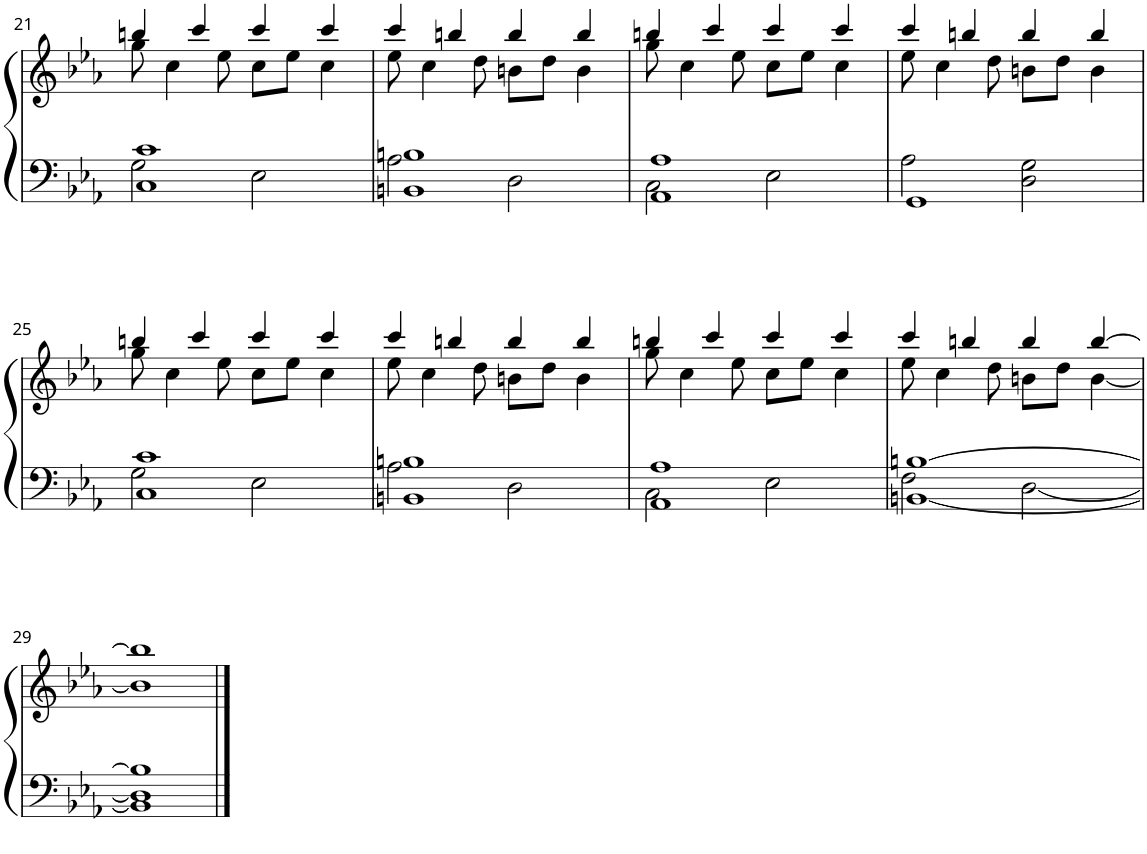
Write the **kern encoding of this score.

**kern	**kern
*part1	*part1
*staff2	*staff1
*I"Klavier	*
*I'Klav.	*
!!LO:PB:g=z
*clefF4	*clefG2
*k[b-e-a-]	*k[b-e-a-]
*M4/4	*M4/4
=21	=21
*^	*^
1C 1c	2G\	4bbn/	8gg\
.	.	.	4cc\
.	.	4ccc/	.
.	.	.	8ee-\
.	2E-\	4ccc/	8cc\L
.	.	.	8ee-\J
.	.	4ccc/	4cc\
=22	=22	=22	=22
1BBn 1Bn	2A-\	4ccc/	8ee-\
.	.	.	4cc\
.	.	4bbn/	.
.	.	.	8dd\
.	2D\	4bb/	8bn\L
.	.	.	8dd\J
.	.	4bb/	4b\
=23	=23	=23	=23
1AA- 1A-	2C\	4bbn/	8gg\
.	.	.	4cc\
.	.	4ccc/	.
.	.	.	8ee-\
.	2E-\	4ccc/	8cc\L
.	.	.	8ee-\J
.	.	4ccc/	4cc\
=24	=24	=24	=24
1GG	2A-\	4ccc/	8ee-\
.	.	.	4cc\
.	.	4bbn/	.
.	.	.	8dd\
.	2D\ 2G\	4bb/	8bn\L
.	.	.	8dd\J
.	.	4bb/	4b\
!!LO:LB:g=z	!!
=25	=25	=25	=25
1C 1c	2G\	4bbn/	8gg\
.	.	.	4cc\
.	.	4ccc/	.
.	.	.	8ee-\
.	2E-\	4ccc/	8cc\L
.	.	.	8ee-\J
.	.	4ccc/	4cc\
=26	=26	=26	=26
1BBn 1Bn	2A-\	4ccc/	8ee-\
.	.	.	4cc\
.	.	4bbn/	.
.	.	.	8dd\
.	2D\	4bb/	8bn\L
.	.	.	8dd\J
.	.	4bb/	4b\
=27	=27	=27	=27
1AA- 1A-	2C\	4bbn/	8gg\
.	.	.	4cc\
.	.	4ccc/	.
.	.	.	8ee-\
.	2E-\	4ccc/	8cc\L
.	.	.	8ee-\J
.	.	4ccc/	4cc\
=28	=28	=28	=28
[<1BBn [1Bn	2F\	4ccc/	8ee-\
.	.	.	4cc\
.	.	4bbn/	.
.	.	.	8dd\
.	[2D\	4bb/	8bn\L
.	.	.	8dd\J
.	.	[4bb/	[4b\
*v	*v	*	*
*	*v	*v
!!LO:LB:g=z
=29	=29
1BB] 1D] 1B]	1b] 1bb]
==	==
*-	*-
